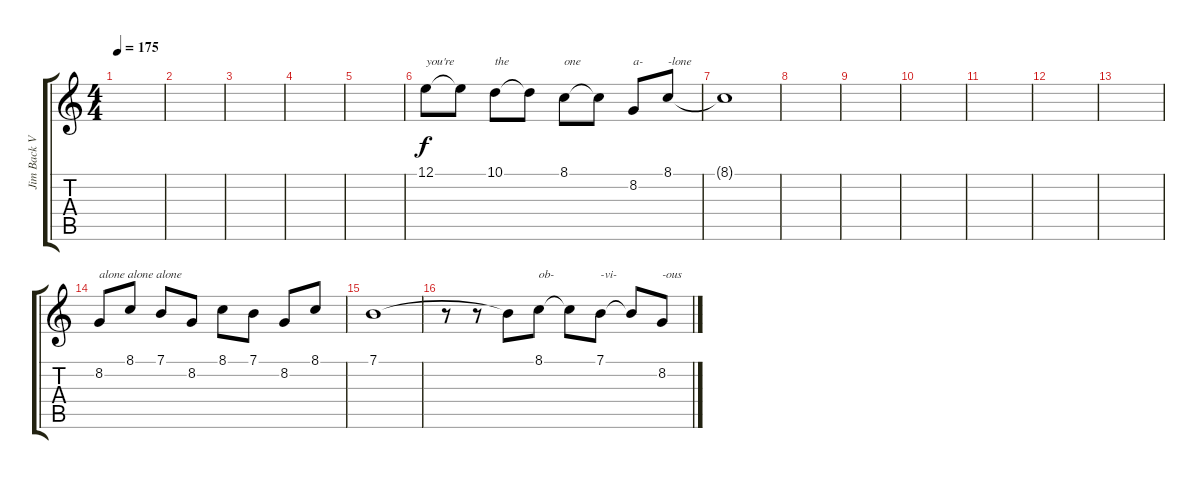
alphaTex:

\track ("Jim Back Vocals" "Jim Back V") {instrument englishhorn}
\staff {score tabs}
\tuning (E4 B3 G3 D3 A2 E2) {hide}
\ts (4 4)
\tempo 175
\clef g2
\ks c
|
|
|
|
|
12.1.8{txt "you're"} 12.1{t}.8 10.1.8{txt "the"} 10.1{t}.8 8.1.8{txt "one"} 8.1{t}.8 8.2.8{txt "a-"} 8.1.8{txt "-lone"} |
8.1{t}.1 |
|
|
|
|
|
|
8.2.8{txt "alone alone alone"} 8.1.8 7.1.8 8.2.8 8.1.8 7.1.8 8.2.8 8.1.8 |
7.1.1 |
r.8 r.8 7.1{t}.8 8.1.8{txt "ob-"} 8.1{t}.8 7.1.8{txt "-vi-"} 7.1{t}.8 8.2.8{txt "-ous"}
